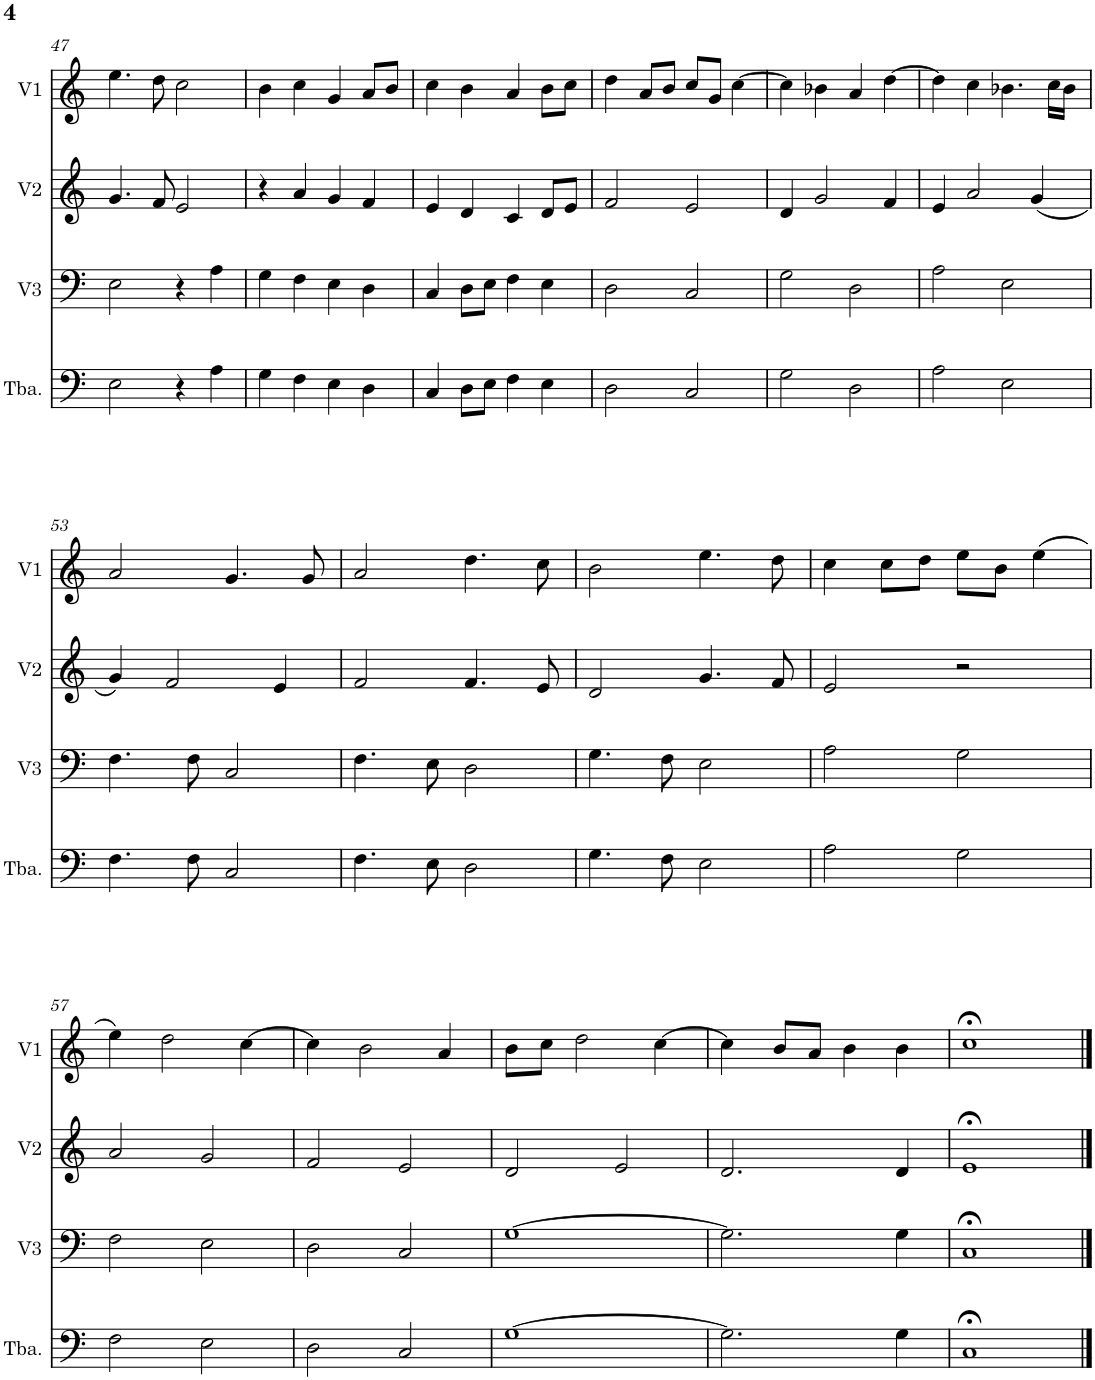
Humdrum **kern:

**kern	**kern	**kern	**kern
*part4	*part3	*part2	*part1
*staff4	*staff3	*staff2	*staff1
*I"Tuba	*I"Voz3	*I"Voz2	*I"Voz1
*I'Tba.	*I'V3	*I'V2	*I'V1
!!LO:PB:g=z
*clefF4	*clefF4	*clefG2	*clefG2
*k[]	*k[]	*k[]	*k[]
*M2/2	*M2/2	*M2/2	*M2/2
=47	=47	=47	=47
2E\	2E\	4.g/	4.ee\
.	.	8f/	8dd\
4r	4r	2e/	2cc\
4A\	4A\	.	.
=48	=48	=48	=48
4G\	4G\	4r	4b\
4F\	4F\	4a/	4cc\
4E\	4E\	4g/	4g/
4D\	4D\	4f/	8a/L
.	.	.	8b/J
=49	=49	=49	=49
4C/	4C/	4e/	4cc\
8D\L	8D\L	4d/	4b\
8E\J	8E\J	.	.
4F\	4F\	4c/	4a/
4E\	4E\	8d/L	8b\L
.	.	8e/J	8cc\J
=50	=50	=50	=50
2D\	2D\	2f/	4dd\
.	.	.	8a/L
.	.	.	8b/J
2C/	2C/	2e/	8cc/L
.	.	.	8g/J
.	.	.	[>4cc\
=51	=51	=51	=51
2G\	2G\	4d/	4cc\]
.	.	2g/	4b-X\
2D\	2D\	.	4a/
.	.	4f/	[>4dd\
=52	=52	=52	=52
2A\	2A\	4e/	4dd\]
.	.	2a/	4cc\
2E\	2E\	.	4.b-X\
.	.	(<4g/	.
.	.	.	16cc\LL
.	.	.	16b-\JJ
!!LO:LB:g=z
=53	=53	=53	=53
4.F\	4.F\	4g/)	2a/
.	.	2f/	.
8F\	8F\	.	.
2C/	2C/	.	4.g/
.	.	4e/	.
.	.	.	8g/
=54	=54	=54	=54
4.F\	4.F\	2f/	2a/
8E\	8E\	.	.
2D\	2D\	4.f/	4.dd\
.	.	8e/	8cc\
=55	=55	=55	=55
4.G\	4.G\	2d/	2b\
8F\	8F\	.	.
2E\	2E\	4.g/	4.ee\
.	.	8f/	8dd\
=56	=56	=56	=56
2A\	2A\	2e/	4cc\
.	.	.	8cc\L
.	.	.	8dd\J
2G\	2G\	2r	8ee\L
.	.	.	8b\J
.	.	.	(>4ee\
!!LO:LB:g=z
=57	=57	=57	=57
2F\	2F\	2a/	4ee\)
.	.	.	2dd\
2E\	2E\	2g/	.
.	.	.	[>4cc\
=58	=58	=58	=58
2D\	2D\	2f/	4cc\]
.	.	.	2b\
2C/	2C/	2e/	.
.	.	.	4a/
=59	=59	=59	=59
[>1G	[>1G	2d/	8b\L
.	.	.	8cc\J
.	.	.	2dd\
.	.	2e/	.
.	.	.	[>4cc\
=60	=60	=60	=60
2.G\]	2.G\]	2.d/	4cc\]
.	.	.	8b/L
.	.	.	8a/J
.	.	.	4b\
4G\	4G\	4d/	4b\
=61	=61	=61	=61
1C;<	1C;<	1e;<	1cc;<
==	==	==	==
*-	*-	*-	*-
